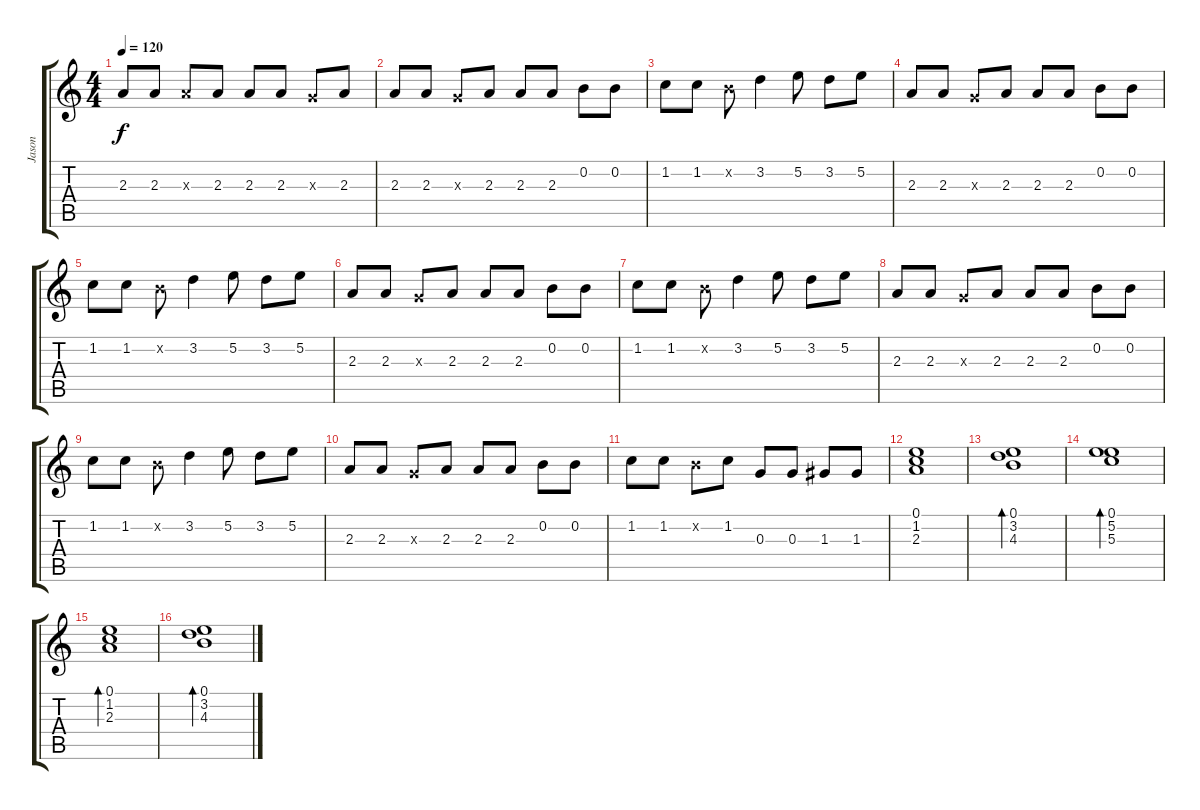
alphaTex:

\track ("Jason" "Jason") {instrument distortionguitar}
\staff {score tabs}
\tuning (E4 B3 G3 D3 A2 E2) {hide}
\ts (4 4)
\tempo 120
\clef g2
\ks c
2.3.8{dy f} 2.3.8 2.3{x}.8 2.3.8 2.3.8 2.3.8 0.3{x}.8 2.3.8 |
2.3.8 2.3.8 0.3{x}.8 2.3.8 2.3.8 2.3.8 0.2.8 0.2.8 |
1.2.8 1.2.8 0.2{x}.8 3.2.4 5.2.8 3.2.8 5.2.8 |
2.3.8 2.3.8 0.3{x}.8 2.3.8 2.3.8 2.3.8 0.2.8 0.2.8 |
1.2.8 1.2.8 0.2{x}.8 3.2.4 5.2.8 3.2.8 5.2.8 |
2.3.8 2.3.8 0.3{x}.8 2.3.8 2.3.8 2.3.8 0.2.8 0.2.8 |
1.2.8 1.2.8 0.2{x}.8 3.2.4 5.2.8 3.2.8 5.2.8 |
2.3.8 2.3.8 0.3{x}.8 2.3.8 2.3.8 2.3.8 0.2.8 0.2.8 |
1.2.8 1.2.8 0.2{x}.8 3.2.4 5.2.8 3.2.8 5.2.8 |
2.3.8 2.3.8 0.3{x}.8 2.3.8 2.3.8 2.3.8 0.2.8 0.2.8 |
1.2.8 1.2.8 0.2{x}.8 1.2.8 0.3.8 0.3.8 1.3.8 1.3.8 |
(0.1 1.2 2.3).1 |
(0.1 3.2 4.3).1{bd 480 instrument electricguitarclean} |
(0.1 5.2 5.3).1{bd 480} |
(0.1 1.2 2.3).1{bd 480} |
(0.1 3.2 4.3).1{bd 480}
